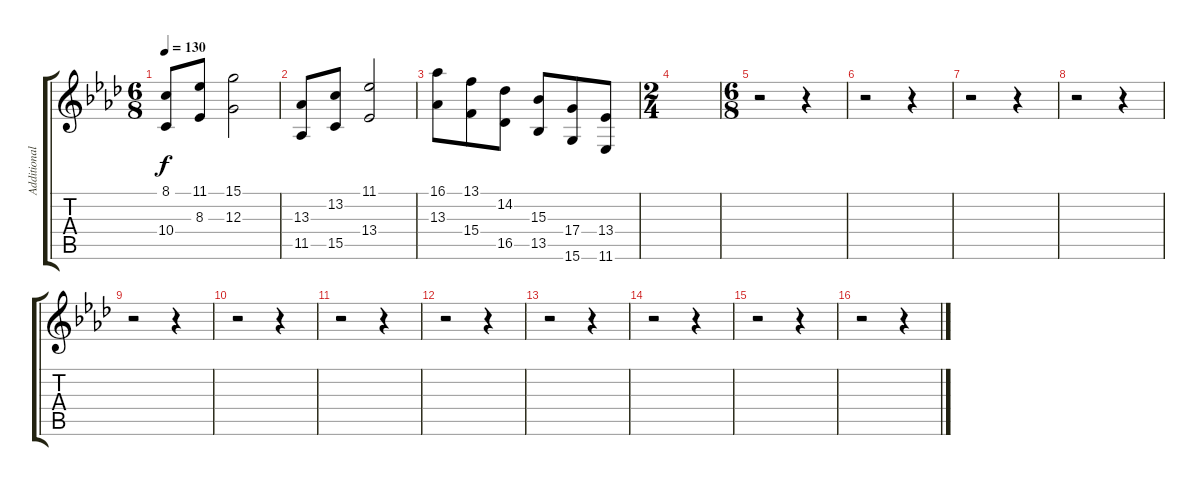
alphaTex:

\track ("Additional Strings" "Additional") {instrument stringensemble1}
\staff {score tabs}
\tuning (E4 B3 G3 D3 A2 E2) {hide}
\ts (6 8)
\tempo 130
\clef g2
\ks ab
(8.1 10.4).8{dy f} (11.1 8.3).8 (15.1 12.3).2 |
(13.3 11.5).8 (13.2 15.5).8 (11.1 13.4).2 |
(16.1 13.3).8 (13.1 15.4).8 (14.2 16.5).8 (15.3 13.5).8 (17.4 15.6).8 (13.4 11.6).8 |
\ts (2 4)
|
\ts (6 8)
r.2 r.4 |
r.2 r.4 |
r.2 r.4 |
r.2 r.4 |
r.2 r.4 |
r.2 r.4 |
r.2 r.4 |
r.2 r.4 |
r.2 r.4 |
r.2 r.4 |
r.2 r.4 |
r.2 r.4
